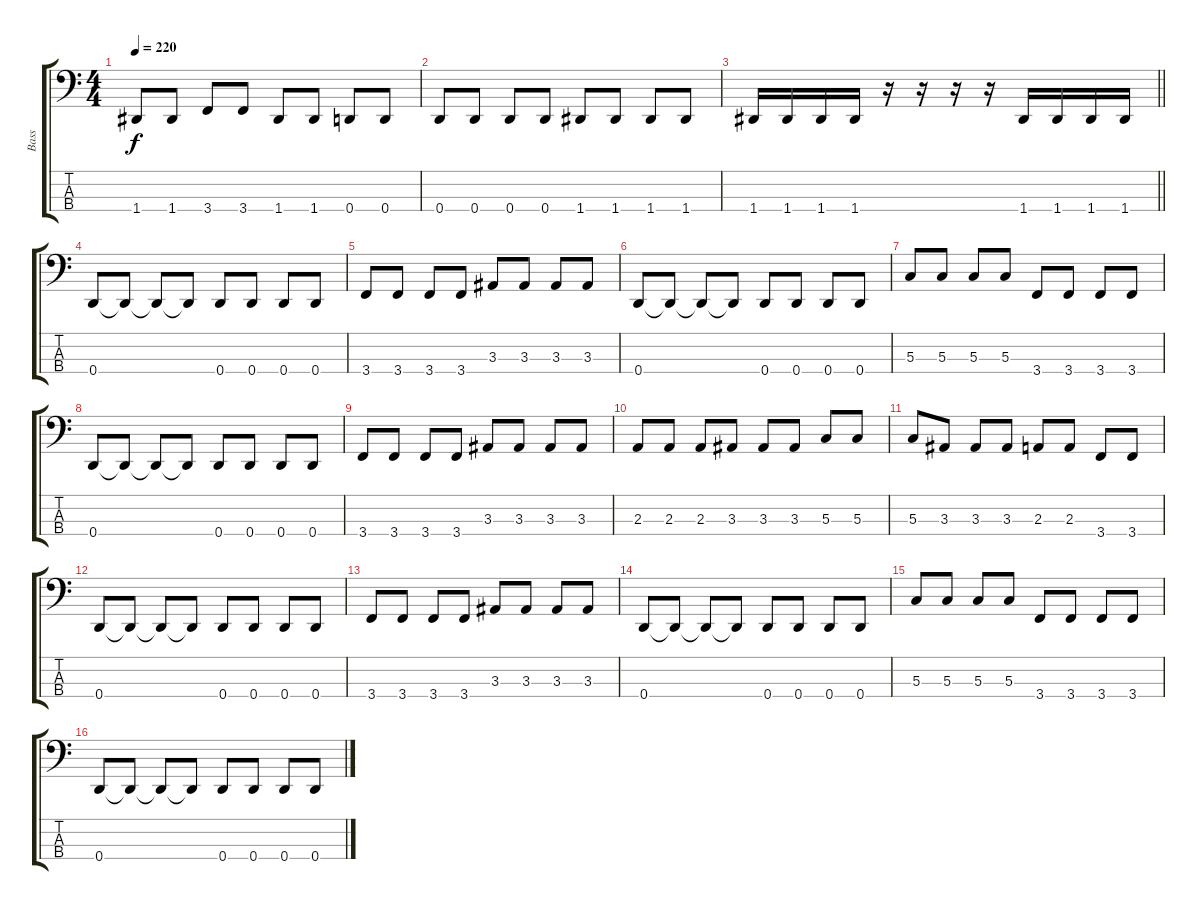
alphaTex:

\track ("Bass" "Bass") {instrument electricbasspick}
\staff {score tabs}
\tuning (F2 C2 G1 D1) {hide}
\ts (4 4)
\tempo 220
\clef f4
\ks c
1.4.8{dy f} 1.4.8 3.4.8 3.4.8 1.4.8 1.4.8 0.4.8 0.4.8 |
0.4.8 0.4.8 0.4.8 0.4.8 1.4.8 1.4.8 1.4.8 1.4.8 |
\barLineRight lightlight
1.4.16 1.4.16 1.4.16 1.4.16 r.16 r.16 r.16 r.16 1.4.16 1.4.16 1.4.16 1.4.16 |
0.4.8 0.4{t}.8 0.4{t}.8 0.4{t}.8 0.4.8 0.4.8 0.4.8 0.4.8 |
3.4.8 3.4.8 3.4.8 3.4.8 3.3.8 3.3.8 3.3.8 3.3.8 |
0.4.8 0.4{t}.8 0.4{t}.8 0.4{t}.8 0.4.8 0.4.8 0.4.8 0.4.8 |
5.3.8 5.3.8 5.3.8 5.3.8 3.4.8 3.4.8 3.4.8 3.4.8 |
0.4.8 0.4{t}.8 0.4{t}.8 0.4{t}.8 0.4.8 0.4.8 0.4.8 0.4.8 |
3.4.8 3.4.8 3.4.8 3.4.8 3.3.8 3.3.8 3.3.8 3.3.8 |
2.3.8 2.3.8 2.3.8 3.3.8 3.3.8 3.3.8 5.3.8 5.3.8 |
5.3.8 3.3.8 3.3.8 3.3.8 2.3.8 2.3.8 3.4.8 3.4.8 |
0.4.8 0.4{t}.8 0.4{t}.8 0.4{t}.8 0.4.8 0.4.8 0.4.8 0.4.8 |
3.4.8 3.4.8 3.4.8 3.4.8 3.3.8 3.3.8 3.3.8 3.3.8 |
0.4.8 0.4{t}.8 0.4{t}.8 0.4{t}.8 0.4.8 0.4.8 0.4.8 0.4.8 |
5.3.8 5.3.8 5.3.8 5.3.8 3.4.8 3.4.8 3.4.8 3.4.8 |
0.4.8 0.4{t}.8 0.4{t}.8 0.4{t}.8 0.4.8 0.4.8 0.4.8 0.4.8
